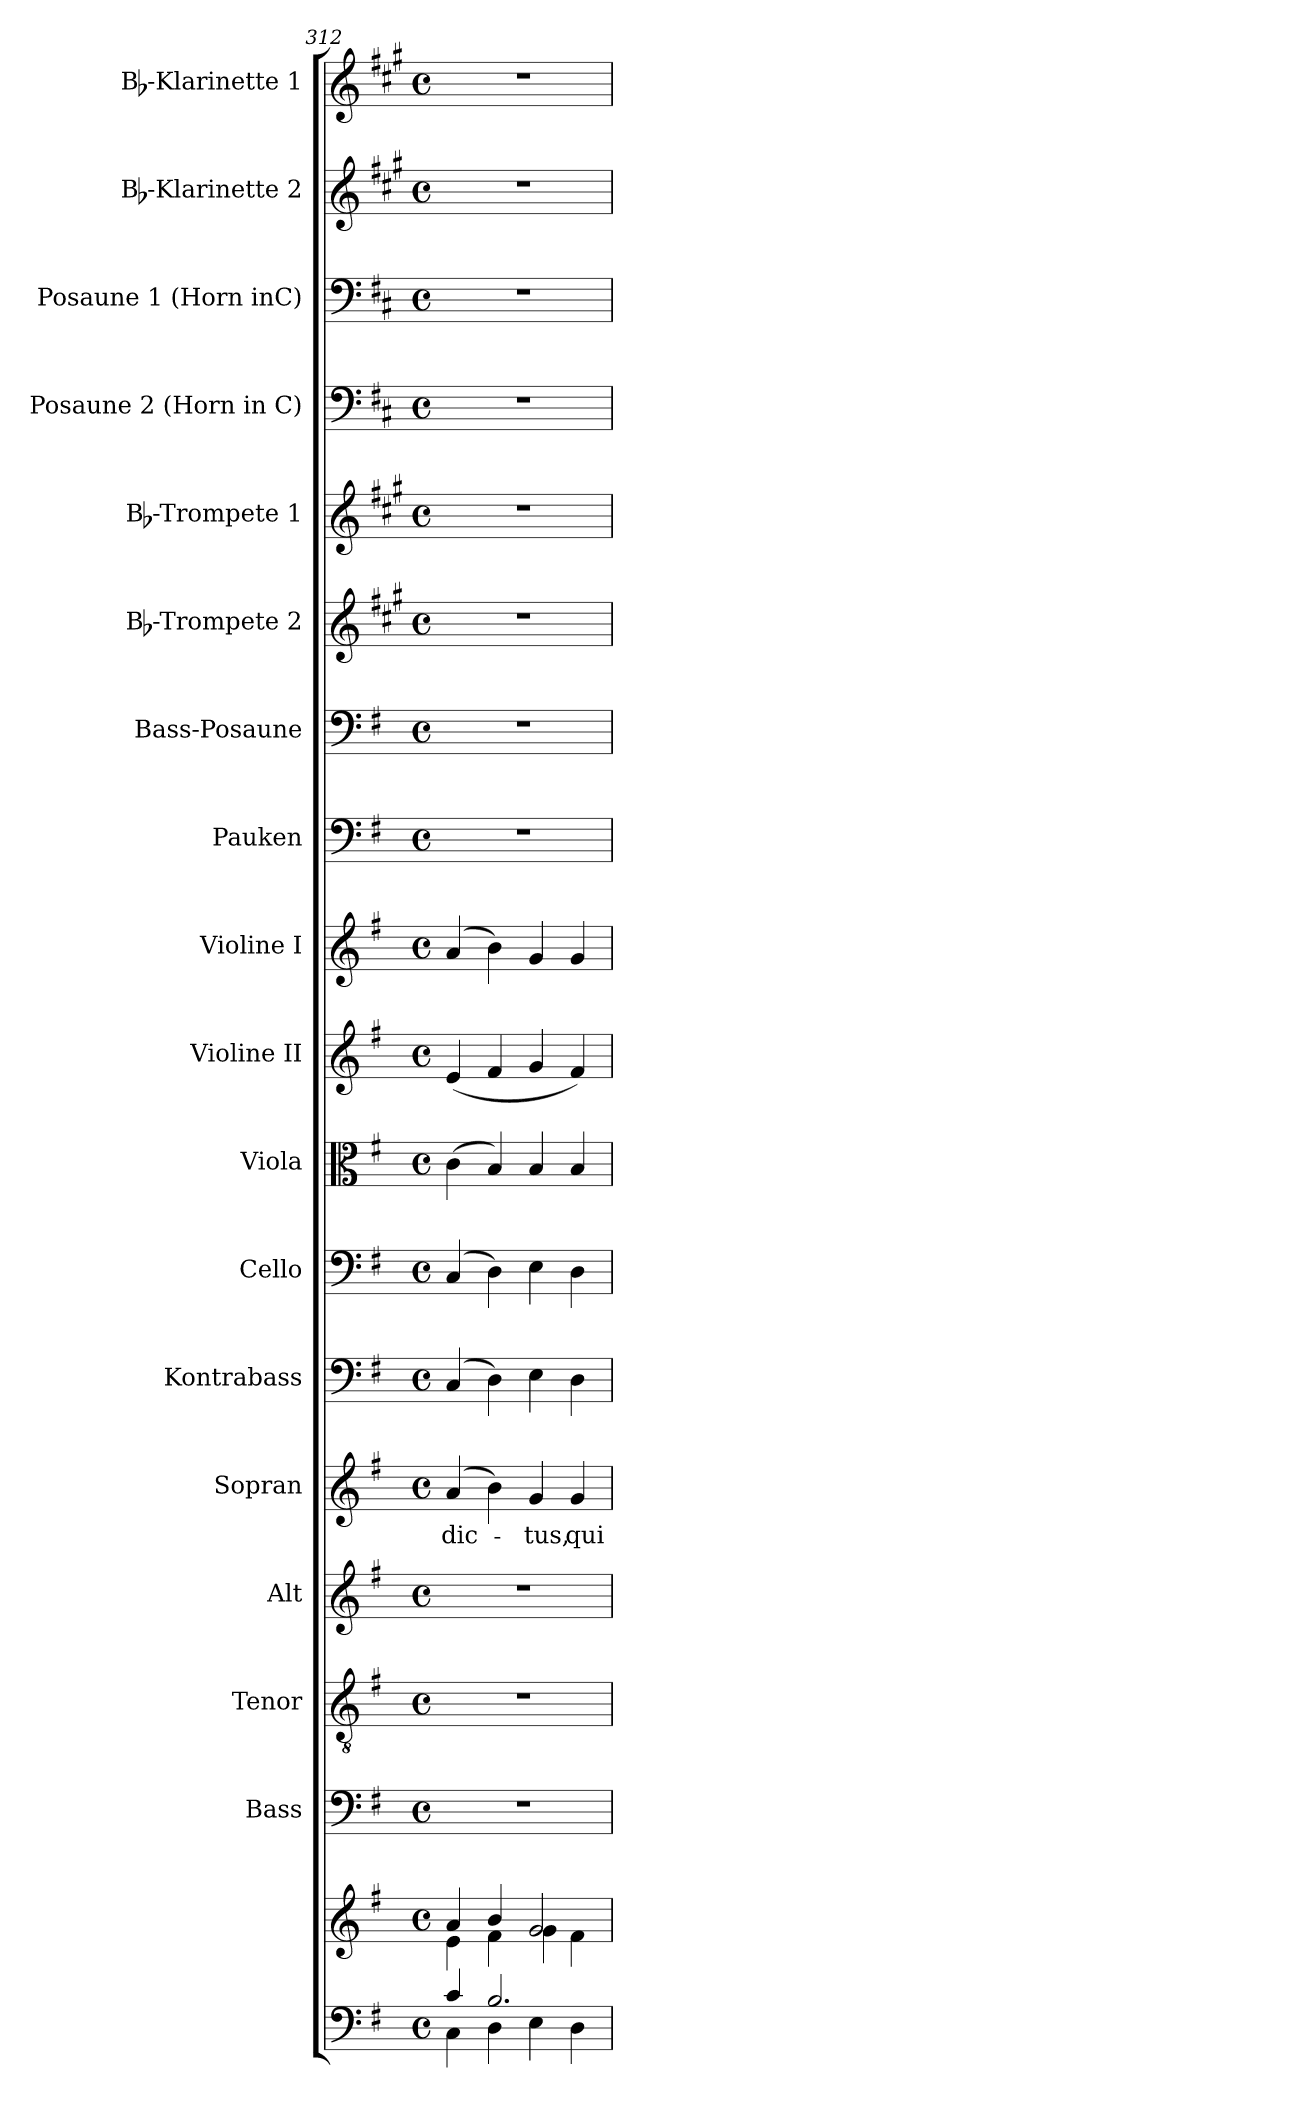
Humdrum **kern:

**kern	**kern	**kern	**kern	**kern	**kern	**text	**kern	**kern	**kern	**kern	**kern	**kern	**kern	**kern	**kern	**kern	**kern	**kern	**kern
*part18	*part18	*part17	*part16	*part15	*part14	*part14	*part13	*part12	*part11	*part10	*part9	*part8	*part7	*part6	*part5	*part4	*part3	*part2	*part1
*staff19	*staff18	*staff17	*staff16	*staff15	*staff14	*staff14	*staff13	*staff12	*staff11	*staff10	*staff9	*staff8	*staff7	*staff6	*staff5	*staff4	*staff3	*staff2	*staff1
*	*	*I"Bass	*I"Tenor	*I"Alt	*I"Sopran	*	*I"Kontrabass	*I"Cello	*I"Viola	*I"Violine II	*I"Violine I	*I"Pauken	*I"Bass-Posaune	*I"Bb-Trompete 2	*I"Bb-Trompete 1	*I"Posaune 2 (Horn in C)	*I"Posaune 1 (Horn inC)	*I"Bb-Klarinette 2	*I"Bb-Klarinette 1
*	*	*I'B.	*I'T.	*I'A.	*I'S.	*	*I'Kb.	*	*I'Vla.	*I'Vl. II	*I'Vl. I	*I'Pk.	*I'B-Pos.	*I'Bb Trp. 2	*I'Bb Trp. 1	*I'Pos. 2	*I'Pos. 1	*I'Bb Kl. 2	*I'Bb Kl. 1
*clefF4	*clefG2	*clefF4	*clefGv2	*clefG2	*clefG2	*	*clefF4	*clefF4	*clefC3	*clefG2	*clefG2	*clefF4	*clefF4	*clefG2	*clefG2	*clefF4	*clefF4	*clefG2	*clefG2
*	*	*	*	*	*	*	*ITrd7c12	*	*	*	*	*	*	*ITrd1c2	*ITrd1c2	*ITrd4c7	*ITrd4c7	*ITrd1c2	*ITrd1c2
*k[f#]	*k[f#]	*k[f#]	*k[f#]	*k[f#]	*k[f#]	*	*k[f#]	*k[f#]	*k[f#]	*k[f#]	*k[f#]	*k[f#]	*k[f#]	*k[f#]	*k[f#]	*k[f#]	*k[f#]	*k[f#]	*k[f#]
*G:	*G:	*G:	*G:	*G:	*G:	*	*G:	*G:	*G:	*G:	*G:	*G:	*G:	*G:	*G:	*G:	*G:	*G:	*G:
*M4/4	*M4/4	*M4/4	*M4/4	*M4/4	*M4/4	*	*M4/4	*M4/4	*M4/4	*M4/4	*M4/4	*M4/4	*M4/4	*M4/4	*M4/4	*M4/4	*M4/4	*M4/4	*M4/4
*met(c)	*met(c)	*met(c)	*met(c)	*met(c)	*met(c)	*	*met(c)	*met(c)	*met(c)	*met(c)	*met(c)	*met(c)	*met(c)	*met(c)	*met(c)	*met(c)	*met(c)	*met(c)	*met(c)
=312	=312	=312	=312	=312	=312	=312	=312	=312	=312	=312	=312	=312	=312	=312	=312	=312	=312	=312	=312
*^	*^	*	*	*	*	*	*	*	*	*	*	*	*	*	*	*	*	*	*
!	!	!	!	!	!	!	!	!LO:LY:b	!	!	!	!	!	!	!	!	!	!	!	!	!
4c/	4C\	4a/	4e\	1r	1r	1r	(4a/	-dic-	(4CC/	(4C/	(>4c\	(<4e/	(4a/	1r	1r	1r	1r	1r	1r	1r	1r
2.B/	4D\	4b/	4f#\	.	.	.	4b\)	.	4DD\)	4D\)	4B/)	4f#/	4b\)	.	.	.	.	.	.	.	.
!	!	!	!	!	!	!	!	!LO:LY:b	!	!	!	!	!	!	!	!	!	!	!	!	!
.	4E\	2g/	4g\	.	.	.	4g/	-tus,	4EE\	4E\	4B/	4g/	4g/	.	.	.	.	.	.	.	.
!	!	!	!	!	!	!	!	!LO:LY:b	!	!	!	!	!	!	!	!	!	!	!	!	!
.	4D\	.	4f#\	.	.	.	4g/	qui	4DD\	4D\	4B/	4f#/)	4g/	.	.	.	.	.	.	.	.
*v	*v	*	*	*	*	*	*	*	*	*	*	*	*	*	*	*	*	*	*	*	*
*	*v	*v	*	*	*	*	*	*	*	*	*	*	*	*	*	*	*	*	*	*
=	=	=	=	=	=	=	=	=	=	=	=	=	=	=	=	=	=	=	=
*-	*-	*-	*-	*-	*-	*-	*-	*-	*-	*-	*-	*-	*-	*-	*-	*-	*-	*-	*-
